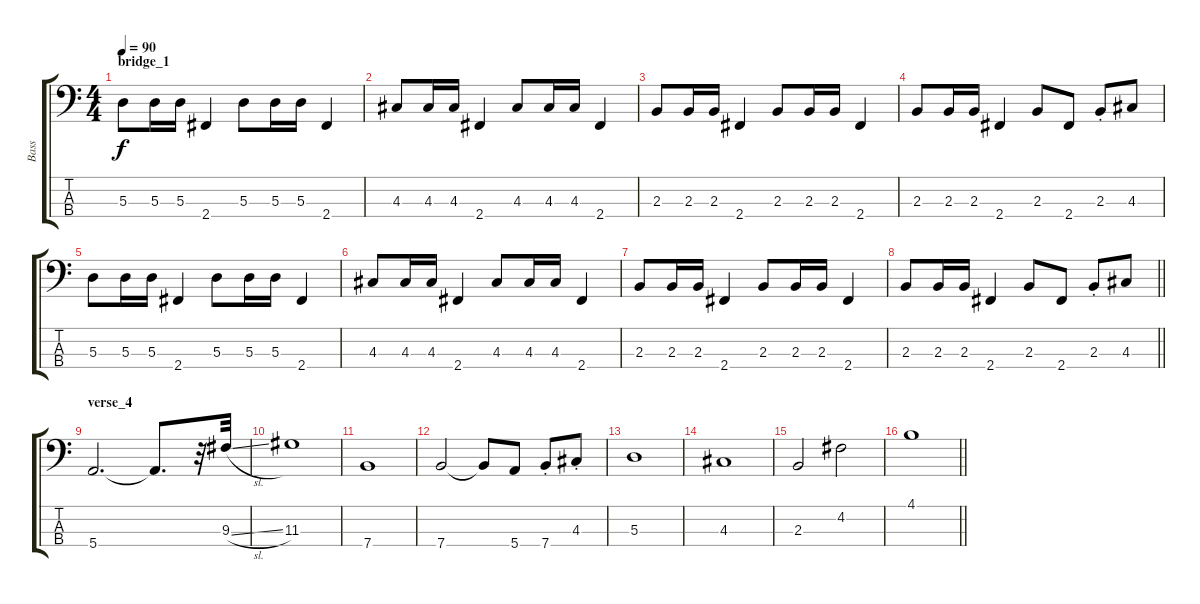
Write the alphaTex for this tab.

\track ("Bass" "Bass") {instrument electricbassfinger}
\staff {score tabs}
\tuning (G2 D2 A1 E1) {hide}
\ts (4 4)
\section ("" "bridge_1")
\tempo 90
\clef f4
\ks c
5.3.8{dy f} 5.3.16 5.3.16 2.4.4 5.3.8 5.3.16 5.3.16 2.4.4 |
4.3.8 4.3.16 4.3.16 2.4.4 4.3.8 4.3.16 4.3.16 2.4.4 |
2.3.8 2.3.16 2.3.16 2.4.4 2.3.8 2.3.16 2.3.16 2.4.4 |
2.3.8 2.3.16 2.3.16 2.4.4 2.3.8 2.4.8 2.3{st}.8 4.3.8 |
5.3.8 5.3.16 5.3.16 2.4.4 5.3.8 5.3.16 5.3.16 2.4.4 |
4.3.8 4.3.16 4.3.16 2.4.4 4.3.8 4.3.16 4.3.16 2.4.4 |
2.3.8 2.3.16 2.3.16 2.4.4 2.3.8 2.3.16 2.3.16 2.4.4 |
\barLineRight lightlight
2.3.8 2.3.16 2.3.16 2.4.4 2.3.8 2.4.8 2.3{st}.8 4.3.8 |
\section ("" "verse_4")
5.4.2{d} 5.4{t}.8{d} r.32 9.3{sl}.32 |
11.3.1 |
7.4.1 |
7.4.2 7.4{t}.8 5.4.8 7.4{st}.8 4.3{st}.8 |
5.3.1 |
4.3.1 |
2.3.2 4.2.2 |
\barLineRight lightlight
4.1.1
